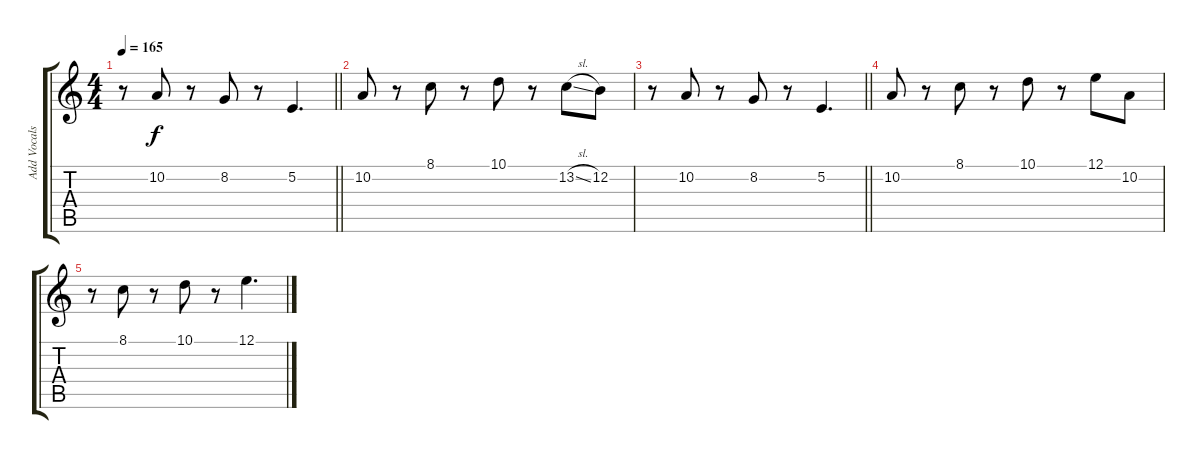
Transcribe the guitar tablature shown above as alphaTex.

\track ("Add Vocals" "Add Vocals") {instrument choiraahs}
\staff {score tabs}
\tuning (E4 B3 G3 D3 A2 E2) {hide}
\ts (4 4)
\tempo 165
\clef g2
\barLineRight lightlight
\ks c
r.8{dy f} 10.2.8 r.8 8.2.8 r.8 5.2.4{d} |
10.2.8 r.8 8.1.8 r.8 10.1.8 r.8 13.2{sl}.8 12.2.8 |
\barLineRight lightlight
r.8 10.2.8 r.8 8.2.8 r.8 5.2.4{d} |
10.2.8 r.8 8.1.8 r.8 10.1.8 r.8 12.1.8 10.2.8 |
r.8 8.1.8 r.8 10.1.8 r.8 12.1.4{d}
